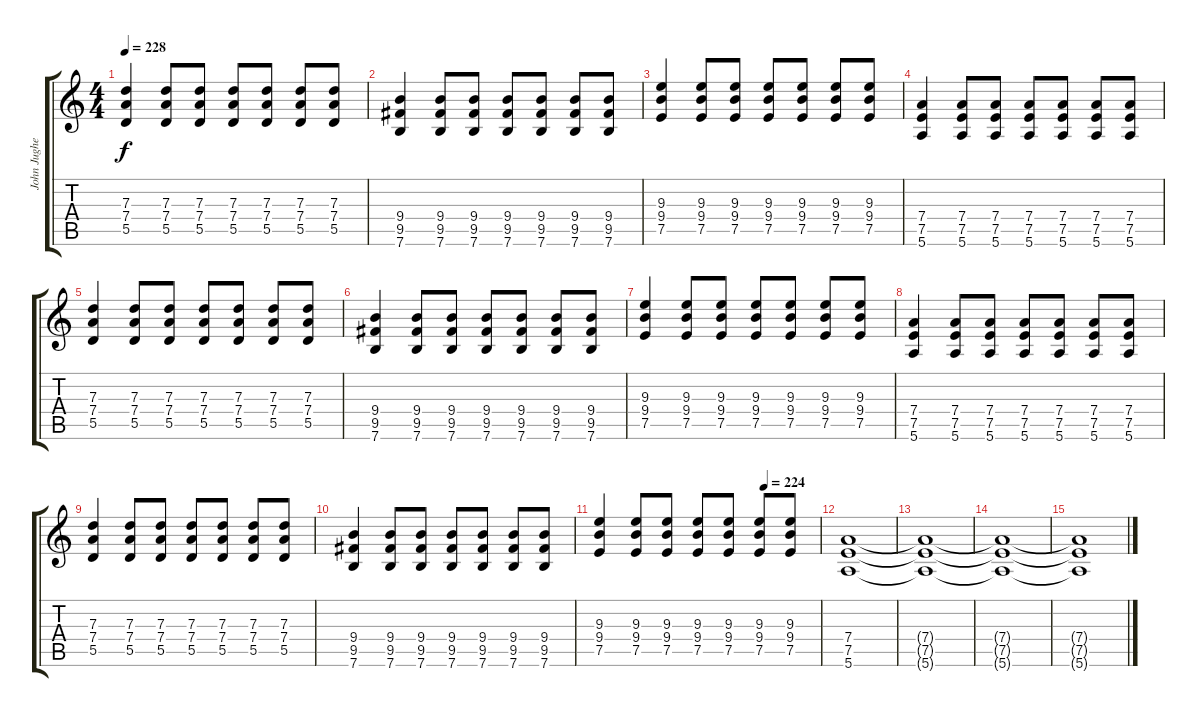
\track ("John Jughead" "John Jughe") {instrument distortionguitar}
\staff {score tabs}
\tuning (E4 B3 G3 D3 A2 E2) {hide}
\ts (4 4)
\tempo 228
\clef g2
\ks c
(7.3 7.4 5.5).4{dy f} (7.3 7.4 5.5).8 (7.3 7.4 5.5).8 (7.3 7.4 5.5).8 (7.3 7.4 5.5).8 (7.3 7.4 5.5).8 (7.3 7.4 5.5).8 |
(9.4 9.5 7.6).4 (9.4 9.5 7.6).8 (9.4 9.5 7.6).8 (9.4 9.5 7.6).8 (9.4 9.5 7.6).8 (9.4 9.5 7.6).8 (9.4 9.5 7.6).8 |
(9.3 9.4 7.5).4 (9.3 9.4 7.5).8 (9.3 9.4 7.5).8 (9.3 9.4 7.5).8 (9.3 9.4 7.5).8 (9.3 9.4 7.5).8 (9.3 9.4 7.5).8 |
(7.4 7.5 5.6).4 (7.4 7.5 5.6).8 (7.4 7.5 5.6).8 (7.4 7.5 5.6).8 (7.4 7.5 5.6).8 (7.4 7.5 5.6).8 (7.4 7.5 5.6).8 |
(7.3 7.4 5.5).4 (7.3 7.4 5.5).8 (7.3 7.4 5.5).8 (7.3 7.4 5.5).8 (7.3 7.4 5.5).8 (7.3 7.4 5.5).8 (7.3 7.4 5.5).8 |
(9.4 9.5 7.6).4 (9.4 9.5 7.6).8 (9.4 9.5 7.6).8 (9.4 9.5 7.6).8 (9.4 9.5 7.6).8 (9.4 9.5 7.6).8 (9.4 9.5 7.6).8 |
(9.3 9.4 7.5).4 (9.3 9.4 7.5).8 (9.3 9.4 7.5).8 (9.3 9.4 7.5).8 (9.3 9.4 7.5).8 (9.3 9.4 7.5).8 (9.3 9.4 7.5).8 |
(7.4 7.5 5.6).4 (7.4 7.5 5.6).8 (7.4 7.5 5.6).8 (7.4 7.5 5.6).8 (7.4 7.5 5.6).8 (7.4 7.5 5.6).8 (7.4 7.5 5.6).8 |
(7.3 7.4 5.5).4 (7.3 7.4 5.5).8 (7.3 7.4 5.5).8 (7.3 7.4 5.5).8 (7.3 7.4 5.5).8 (7.3 7.4 5.5).8 (7.3 7.4 5.5).8 |
(9.4 9.5 7.6).4 (9.4 9.5 7.6).8 (9.4 9.5 7.6).8 (9.4 9.5 7.6).8 (9.4 9.5 7.6).8 (9.4 9.5 7.6).8 (9.4 9.5 7.6).8 |
\tempo (224 0.75)
(9.3 9.4 7.5).4 (9.3 9.4 7.5).8 (9.3 9.4 7.5).8 (9.3 9.4 7.5).8 (9.3 9.4 7.5).8 (9.3 9.4 7.5).8 (9.3 9.4 7.5).8 |
(7.4 7.5 5.6).1 |
(7.4{t} 7.5{t} 5.6{t}).1 |
(7.4{t} 7.5{t} 5.6{t}).1 |
(7.4{t} 7.5{t} 5.6{t}).1
